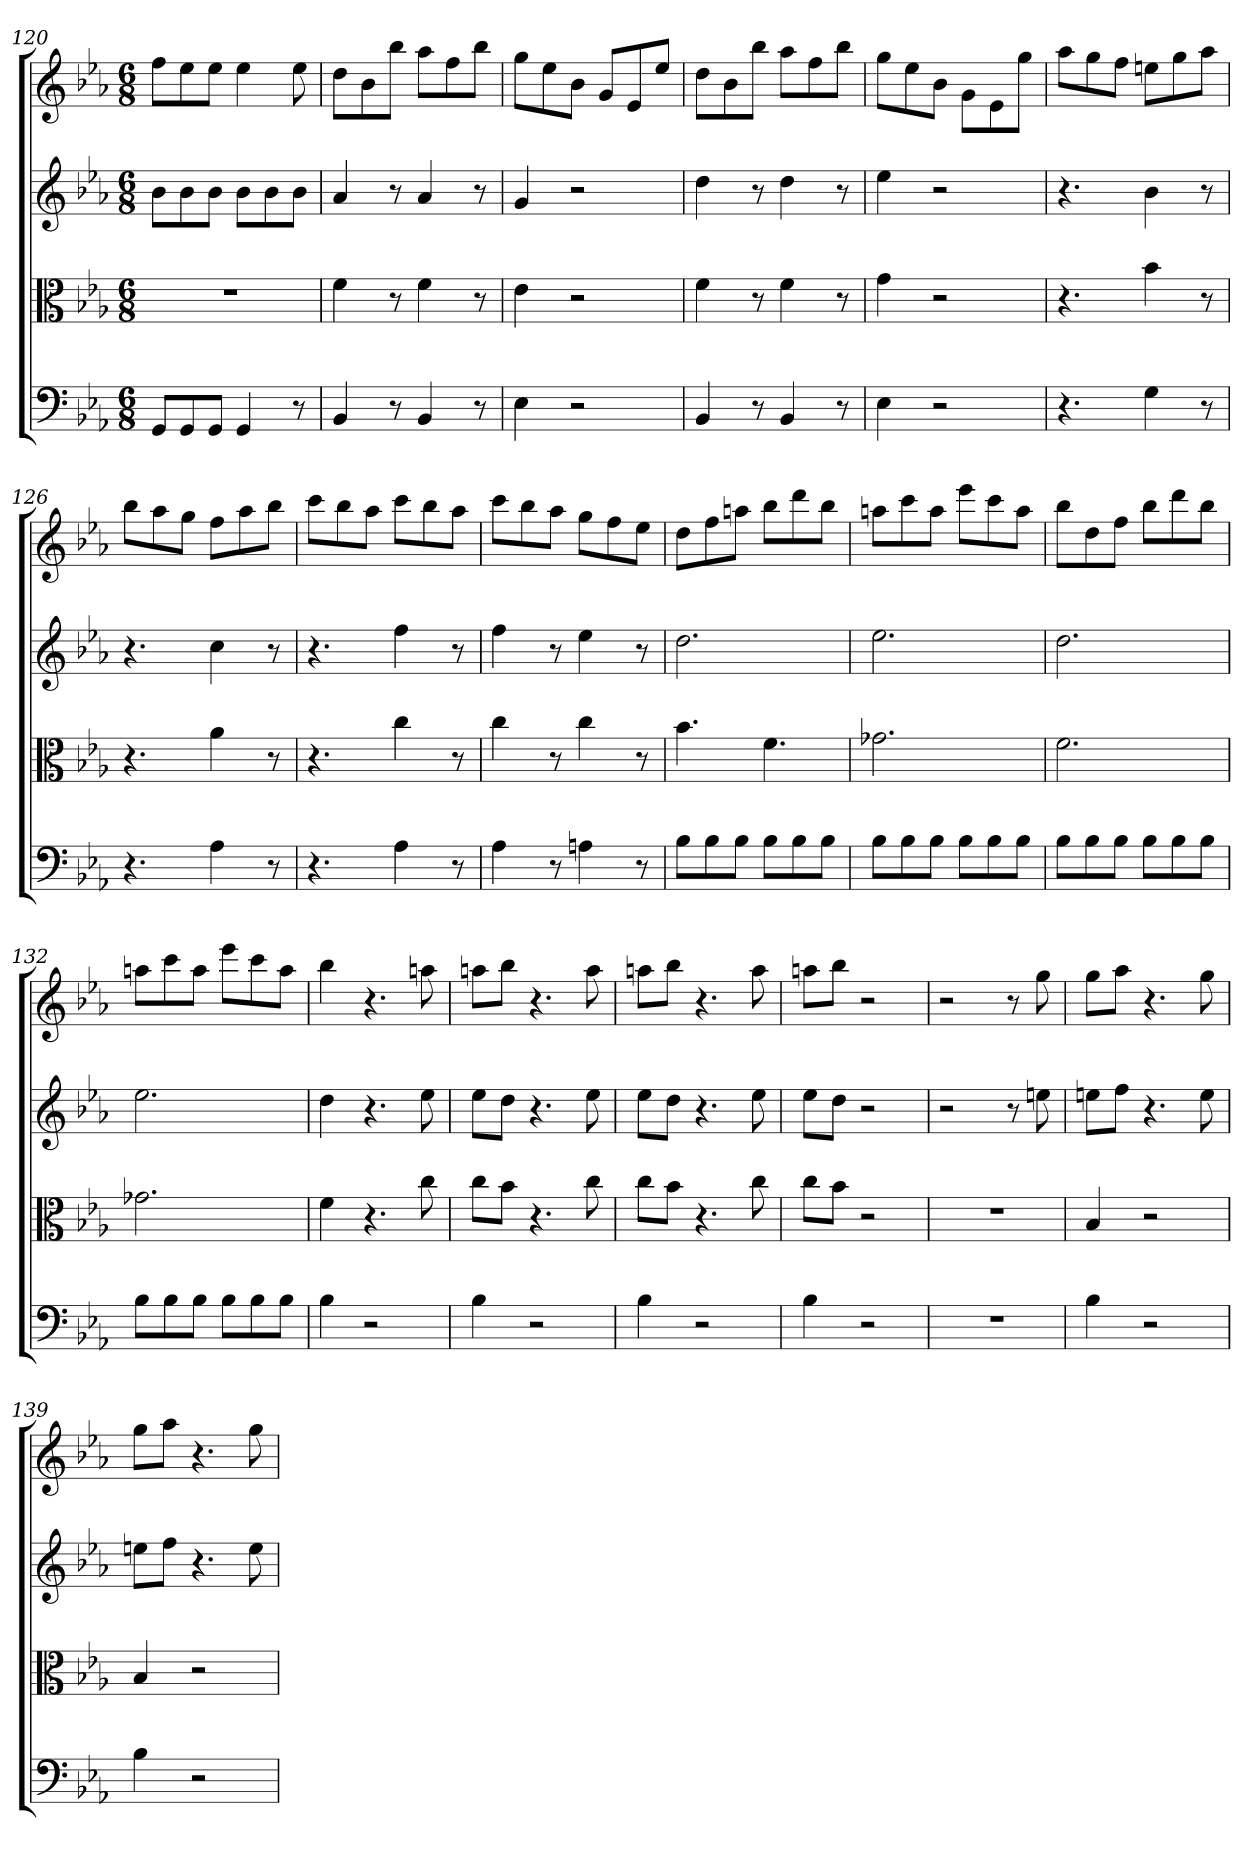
**kern	**kern	**kern	**kern
*part4	*part3	*part2	*part1
*staff4	*staff3	*staff2	*staff1
*clefF4	*clefC3	*	*
*k[b-e-a-]	*k[b-e-a-]	*k[b-e-a-]	*k[b-e-a-]
*E-:	*E-:	*E-:	*E-:
*M6/8	*M6/8	*M6/8	*M6/8
=120	=120	=120	=120
8GG/L	2.r	8b-L	8ffL
8GG/	.	8b-	8ee-
8GG/J	.	8b-J	8ee-J
4GG	.	8b-L	4ee-
.	.	8b-	.
8r	.	8b-J	8ee-
=121	=121	=121	=121
4BB-	4f	4a-	8ddL
.	.	.	8b-
8r	8r	8r	8bb-J
4BB-	4f	4a-	8aa-L
.	.	.	8ff
8r	8r	8r	8bb-J
=122	=122	=122	=122
4E-	4e-	4g	8ggL
.	.	.	8ee-
2r	2r	2r	8b-J
.	.	.	8gL
.	.	.	8e-
.	.	.	8ee-J
=123	=123	=123	=123
4BB-	4f	4dd	8ddL
.	.	.	8b-
8r	8r	8r	8bb-J
4BB-	4f	4dd	8aa-L
.	.	.	8ff
8r	8r	8r	8bb-J
=124	=124	=124	=124
4E-	4g	4ee-	8ggL
.	.	.	8ee-
2r	2r	2r	8b-J
.	.	.	8gL
.	.	.	8e-
.	.	.	8ggJ
=125	=125	=125	=125
4.r	4.r	4.r	8aa-L
.	.	.	8gg
.	.	.	8ffJ
4G	4b-	4b-	8eenL
.	.	.	8gg
8r	8r	8r	8aa-J
=126	=126	=126	=126
4.r	4.r	4.r	8bb-L
.	.	.	8aa-
.	.	.	8ggJ
4A-	4a-	4cc	8ffL
.	.	.	8aa-
8r	8r	8r	8bb-J
=127	=127	=127	=127
4.r	4.r	4.r	8cccL
.	.	.	8bb-
.	.	.	8aa-J
4A-	4cc	4ff	8cccL
.	.	.	8bb-
8r	8r	8r	8aa-J
=128	=128	=128	=128
4A-	4cc	4ff	8cccL
.	.	.	8bb-
8r	8r	8r	8aa-J
4An	4cc	4ee-	8ggL
.	.	.	8ff
8r	8r	8r	8ee-J
=129	=129	=129	=129
8B-\L	4.b-	2.dd	8ddL
8B-\	.	.	8ff
8B-\J	.	.	8aanJ
8B-\L	4.f	.	8bb-L
8B-\	.	.	8ddd
8B-\J	.	.	8bb-J
=130	=130	=130	=130
8B-\L	2.g-X	2.ee-	8aanL
8B-\	.	.	8ccc
8B-\J	.	.	8aaJ
8B-\L	.	.	8eee-L
8B-\	.	.	8ccc
8B-\J	.	.	8aaJ
=131	=131	=131	=131
8B-\L	2.f	2.dd	8bb-L
8B-\	.	.	8dd
8B-\J	.	.	8ffJ
8B-\L	.	.	8bb-L
8B-\	.	.	8ddd
8B-\J	.	.	8bb-J
=132	=132	=132	=132
8B-\L	2.g-X	2.ee-	8aanL
8B-\	.	.	8ccc
8B-\J	.	.	8aaJ
8B-\L	.	.	8eee-L
8B-\	.	.	8ccc
8B-\J	.	.	8aaJ
=133	=133	=133	=133
4B-	4f	4dd	4bb-
2r	4.r	4.r	4.r
.	8cc	8ee-	8aan
=134	=134	=134	=134
4B-	8cc\L	8ee-L	8aanL
.	8b-\J	8ddJ	8bb-J
2r	4.r	4.r	4.r
.	8cc	8ee-	8aa
=135	=135	=135	=135
4B-	8cc\L	8ee-L	8aanL
.	8b-\J	8ddJ	8bb-J
2r	4.r	4.r	4.r
.	8cc	8ee-	8aa
=136	=136	=136	=136
4B-	8cc\L	8ee-L	8aanL
.	8b-\J	8ddJ	8bb-J
2r	2r	2r	2r
=137	=137	=137	=137
2.r	2.r	2r	2r
.	.	8r	8r
.	.	8een	8gg
=138	=138	=138	=138
4B-	4B-	8eenL	8ggL
.	.	8ffJ	8aa-J
2r	2r	4.r	4.r
.	.	8ee	8gg
=139	=139	=139	=139
4B-	4B-	8eenL	8ggL
.	.	8ffJ	8aa-J
2r	2r	4.r	4.r
.	.	8ee	8gg
=	=	=	=
*-	*-	*-	*-
